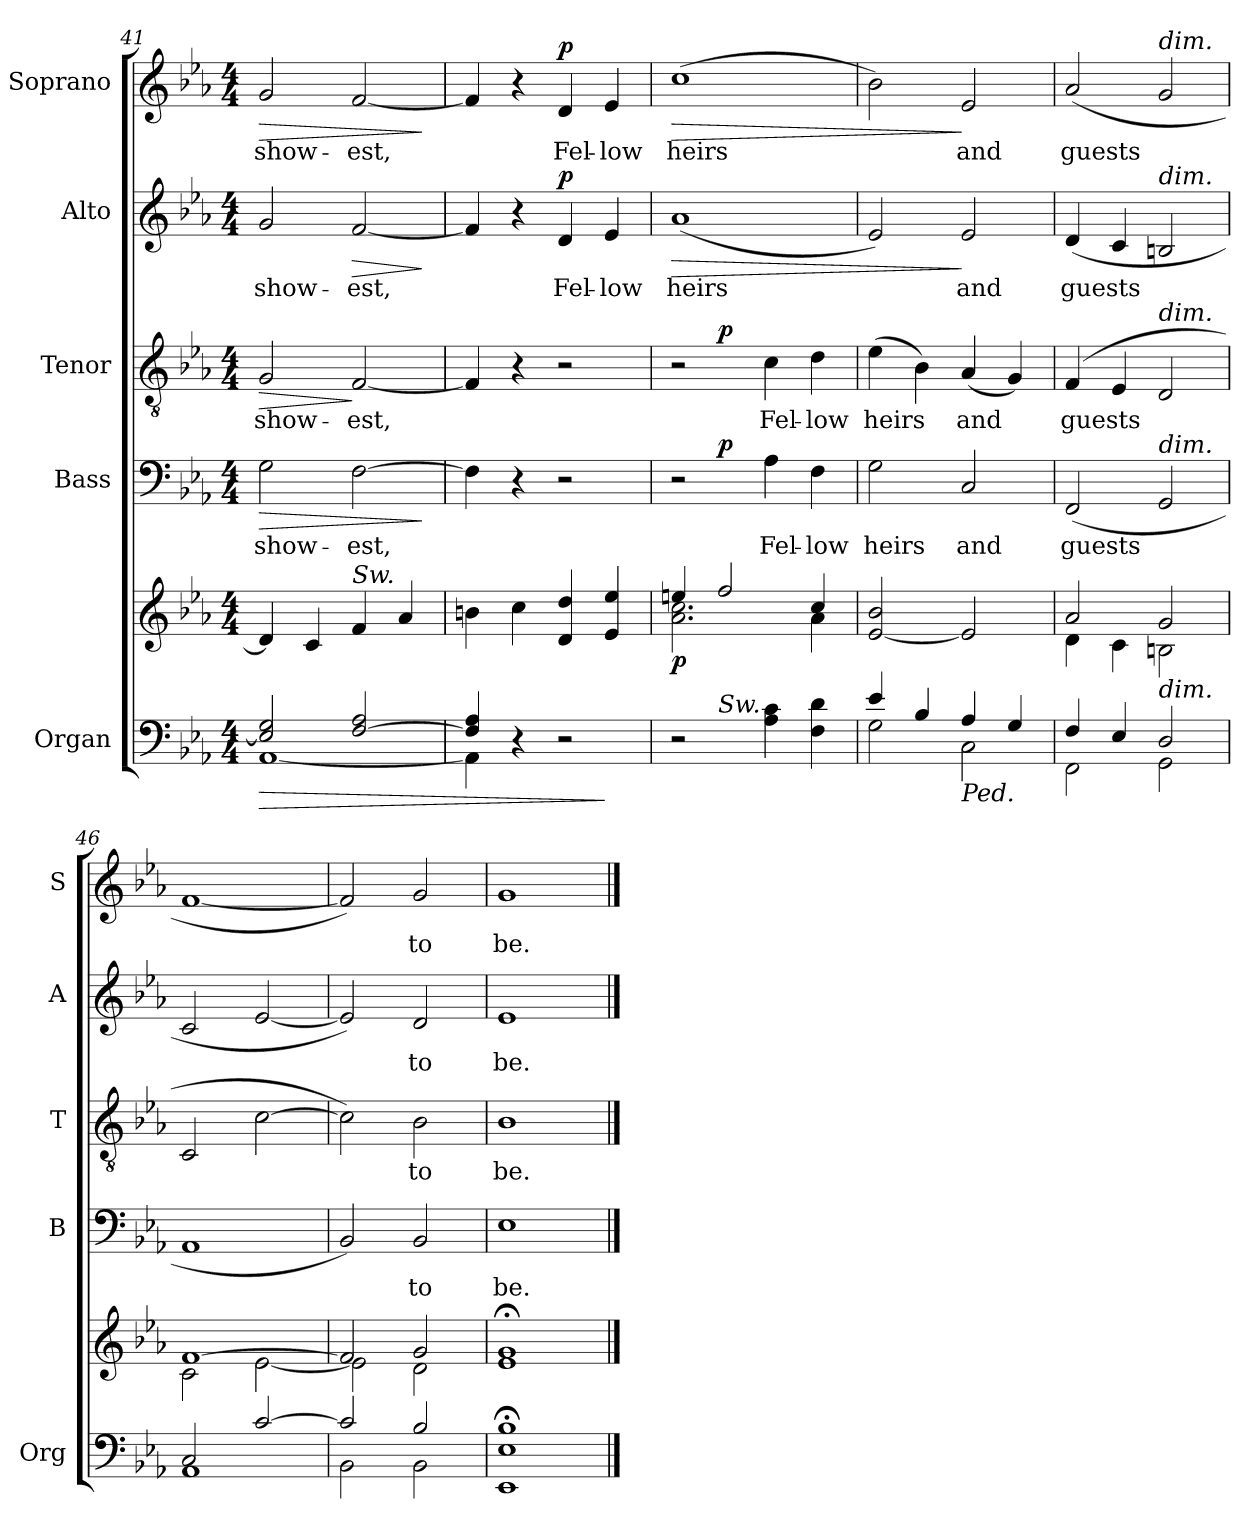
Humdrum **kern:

**kern	**kern	**dynam	**kern	**text	**dynam	**kern	**text	**dynam	**kern	**text	**dynam	**kern	**text	**dynam
*part5	*part5	*part5	*part4	*part4	*part4	*part3	*part3	*part3	*part2	*part2	*part2	*part1	*part1	*part1
*staff6	*staff5	*staff5/6	*staff4	*staff4	*staff4	*staff3	*staff3	*staff3	*staff2	*staff2	*staff2	*staff1	*staff1	*staff1
*I"Organ	*	*	*I"Bass	*	*	*I"Tenor	*	*	*I"Alto	*	*	*I"Soprano	*	*
*I'Org	*	*	*I'B	*	*	*I'T	*	*	*I'A	*	*	*I'S	*	*
*clefF4	*clefG2	*	*clefF4	*	*	*clefGv2	*	*	*clefG2	*	*	*clefG2	*	*
*k[b-e-a-]	*k[b-e-a-]	*	*k[b-e-a-]	*	*	*k[b-e-a-]	*	*	*k[b-e-a-]	*	*	*k[b-e-a-]	*	*
*E-:	*E-:	*	*E-:	*	*	*E-:	*	*	*E-:	*	*	*E-:	*	*
*M4/4	*M4/4	*	*M4/4	*	*	*M4/4	*	*	*M4/4	*	*	*M4/4	*	*
=41	=41	=41	=41	=41	=41	=41	=41	=41	=41	=41	=41	=41	=41	=41
!	!	!LO:HP:b=2	!	!LO:LY:b	!LO:HP:b	!	!LO:LY:b	!LO:HP:b	!	!LO:LY:b	!	!	!LO:LY:b	!LO:HP:b
*^	*	*	*	*	*	*	*	*	*	*	*	*	*	*
2E/] 2G/	[<1AA-	4d-/]	>	2G\	show-	>	2G/	show-	>	2g/	show-	.	2g/	show-	>
.	.	4c/	.	.	.	.	.	.	.	.	.	.	.	.	.
!	!	!LO:TX:a:i:t=Sw.	!	!	!	!	!	!	!	!	!	!	!	!	!
!	!	!	!	!	!LO:LY:b	!	!	!LO:LY:b	!	!	!LO:LY:b	!LO:HP:b	!	!LO:LY:b	!
[>2F/ 2A-/	.	4f/	.	[2F\	-est,	.	[2F/	-est,	]	[2f/	-est,	>	[2f/	-est,	.
.	.	4a-/	.	.	.	.	.	.	.	.	.	.	.	.	.
*v	*v	*	*	*	*	*	*	*	*	*	*	*	*	*	*
.	.	.	.	.	]	.	.	.	.	.	]	.	.	]
=42	=42	=42	=42	=42	=42	=42	=42	=42	=42	=42	=42	=42	=42	=42
*^	*	*	*	*	*	*	*	*	*	*	*	*	*	*
4F/] 4A-/	4AA-\]	4bn\	.	4F\]	.	.	4F/]	.	.	4f/]	.	.	4f/]	.	.
4r	4ryy	4cc\	.	4r	.	.	4r	.	.	4r	.	.	4r	.	.
!	!	!	!	!	!	!	!	!	!	!	!LO:LY:b	!LO:DY:a	!	!LO:LY:b	!LO:DY:a
2r	2ryy	4d/ 4dd/	.	2r	.	.	2r	.	.	4d/	Fel-	p	4d/	Fel-	p
!	!	!	!	!	!	!	!	!	!	!	!LO:LY:b	!	!	!LO:LY:b	!
.	.	4e-/ 4ee-/	]	.	.	.	.	.	.	4e-/	-low	.	4e-/	-low	.
=43	=43	=43	=43	=43	=43	=43	=43	=43	=43	=43	=43	=43	=43	=43	=43
*	*	*^	*	*	*	*	*	*	*	*	*	*	*	*	*
!	!	!	!	!LO:DY:b	!	!	!	!	!	!	!	!LO:LY:b	!LO:HP:b	!	!LO:LY:b	!LO:HP:b
*	*	*	*	*	*^	*	*	*^	*	*	*	*	*	*	*	*
2r	4ryy	4een/	2.a-\ 2.cc\	p	2r	4ryy	.	.	2r	4ryy	.	.	(<1a-	heirs	>	(>1cc	heirs	>
!	!LO:TX:a:i:t=Sw.	!	!	!	!	!	!	!	!	!	!	!	!	!	!	!	!	!
!	!	!	!	!	!	!	!	!LO:DY:a	!	!	!	!LO:DY:a	!	!	!	!	!	!
.	2.ryy	2ff/	.	.	.	2.ryy	.	p	.	2.ryy	.	p	.	.	.	.	.	.
!	!	!	!	!	!	!	!LO:LY:b	!	!	!	!LO:LY:b	!	!	!	!	!	!	!
4A-\ 4c\	.	.	.	.	4A-\	.	Fel-	.	4c\	.	Fel-	.	.	.	.	.	.	.
!	!	!	!	!	!	!	!LO:LY:b	!	!	!	!LO:LY:b	!	!	!	!	!	!	!
4F\ 4d\	.	4cc/	4a-\	.	4F\	.	-low	.	4d\	.	-low	.	.	.	.	.	.	.
!!LO:LB:g=z
=44	=44	=44	=44	=44	=44	=44	=44	=44	=44	=44	=44	=44	=44	=44	=44	=44	=44	=44
!	!	!	!	!	!	!	!LO:LY:b	!	!	!	!LO:LY:b	!	!	!	!	!	!	!
*	*	*v	*v	*	*	*	*	*	*v	*v	*	*	*	*	*	*	*	*
*	*	*	*	*v	*v	*	*	*	*	*	*	*	*	*	*	*
4e-/	2G\	[2e-/ 2b-/	.	2G\	heirs	.	(>4e-\	heirs	.	2e-/)	.	.	2b-\)	.	.
4B-/	.	.	.	.	.	.	4B-\)	.	.	.	.	.	.	.	.
!LO:TX:b:i:t=Ped.	!	!	!	!	!	!	!	!	!	!	!	!	!	!	!
!	!	!	!	!	!LO:LY:b	!	!	!LO:LY:b	!	!	!LO:LY:b	!	!	!LO:LY:b	!
4A-/	2C\	2e-/]	.	2C/	and	.	(<4A-/	and	.	2e-/	and	]	2e-/	and	]
4G/	.	.	.	.	.	.	4G/)	.	.	.	.	.	.	.	.
=45	=45	=45	=45	=45	=45	=45	=45	=45	=45	=45	=45	=45	=45	=45	=45
*	*	*^	*	*	*	*	*	*	*	*	*	*	*	*	*
!	!	!	!	!	!	!LO:LY:b	!	!	!LO:LY:b	!	!	!LO:LY:b	!	!	!LO:LY:b	!
4F/	2FF\	2a-/	4d\	.	(<2FF/	guests	.	(>4F/	guests	.	(<4d/	guests	.	(<2a-/	guests	.
4E-/	.	.	4c\	.	.	.	.	4E-/	.	.	4c/	.	.	.	.	.
!	!	!	!	!	!	!	!	!	!	!	!	!	!	!LO:TX:a:i:t=dim.	!	!
!	!	!	!	!	!	!	!	!	!	!	!LO:TX:a:i:t=dim.	!	!	!	!	!
!	!	!	!	!	!	!	!	!LO:TX:a:i:t=dim.	!	!	!	!	!	!	!	!
!	!	!	!	!	!LO:TX:a:i:t=dim.	!	!	!	!	!	!	!	!	!	!	!
!	!	!LO:TX:b:i:t=dim.	!	!	!	!	!	!	!	!	!	!	!	!	!	!
2D/	2GG\	2g/	2Bn\	.	2GG/	.	.	2D/	.	.	2Bn/	.	.	2g/	.	.
=46	=46	=46	=46	=46	=46	=46	=46	=46	=46	=46	=46	=46	=46	=46	=46	=46
2C/	1AA-	[>1f	2c\	.	1AA-	.	.	2C/	.	.	2c/	.	.	[1f	.	.
[>2c/	.	.	[<2e-\	.	.	.	.	[2c\	.	.	[2e-/	.	.	.	.	.
=47	=47	=47	=47	=47	=47	=47	=47	=47	=47	=47	=47	=47	=47	=47	=47	=47
2c/]	2BB-\	2f/]	2e-\]	.	2BB-/)	.	.	2c\])	.	.	2e-/])	.	.	2f/])	.	.
!	!	!	!	!	!	!LO:LY:b	!	!	!LO:LY:b	!	!	!LO:LY:b	!	!	!LO:LY:b	!
2B-/	2BB-\	2g/	2d\	.	2BB-/	to	.	2B-\	to	.	2d/	to	.	2g/	to	.
=48	=48	=48	=48	=48	=48	=48	=48	=48	=48	=48	=48	=48	=48	=48	=48	=48
!	!	!	!	!	!	!LO:LY:b	!	!	!LO:LY:b	!	!	!LO:LY:b	!	!	!LO:LY:b	!
1B-;	1EE- 1E-	1g;<	1e-	.	1E-	be.	.	1B-	be.	.	1e-	be.	.	1g	be.	.
*v	*v	*	*	*	*	*	*	*	*	*	*	*	*	*	*	*
*	*v	*v	*	*	*	*	*	*	*	*	*	*	*	*	*
==	==	==	==	==	==	==	==	==	==	==	==	==	==	==
*-	*-	*-	*-	*-	*-	*-	*-	*-	*-	*-	*-	*-	*-	*-
